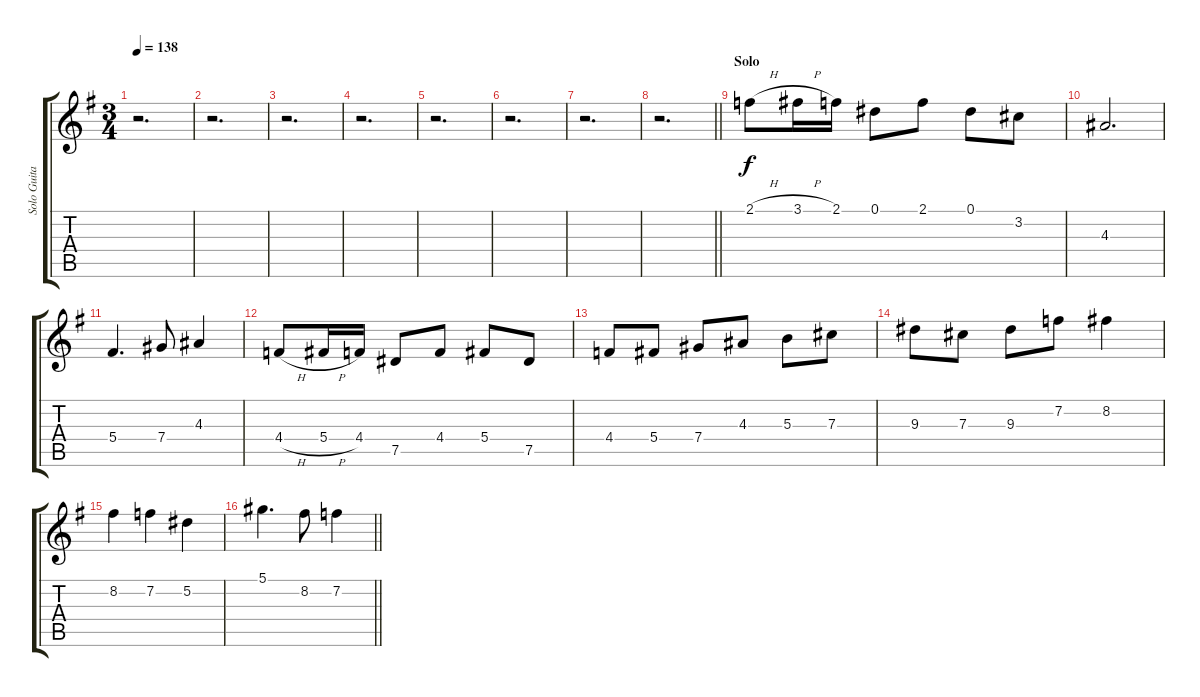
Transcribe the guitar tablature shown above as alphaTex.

\track ("Solo Guitar I (Marcus Siepen)" "Solo Guita") {instrument electricguitarjazz}
\staff {score tabs}
\tuning (Eb4 Bb3 Gb3 Db3 Ab2 Eb2) {hide}
\ts (3 4)
\tempo 138
\clef g2
\ks eminor
r.2{d dy f} |
r.2{d} |
r.2{d} |
r.2{d} |
r.2{d} |
r.2{d} |
r.2{d} |
\barLineRight lightlight
r.2{d} |
\section ("" "Solo")
2.1{h}.8 3.1{h}.16 2.1.16 0.1.8 2.1.8 0.1.8 3.2.8 |
4.3.2{d} |
5.4.4{d} 7.4.8 4.3.4 |
4.4{h}.8 5.4{h}.16 4.4.16 7.5.8 4.4.8 5.4.8 7.5.8 |
4.4.8 5.4.8 7.4.8 4.3.8 5.3.8 7.3.8 |
9.3.8 7.3.8 9.3.8 7.2.8 8.2.4 |
8.2.4 7.2.4 5.2.4 |
\barLineRight lightlight
5.1.4{d} 8.2.8 7.2.4
